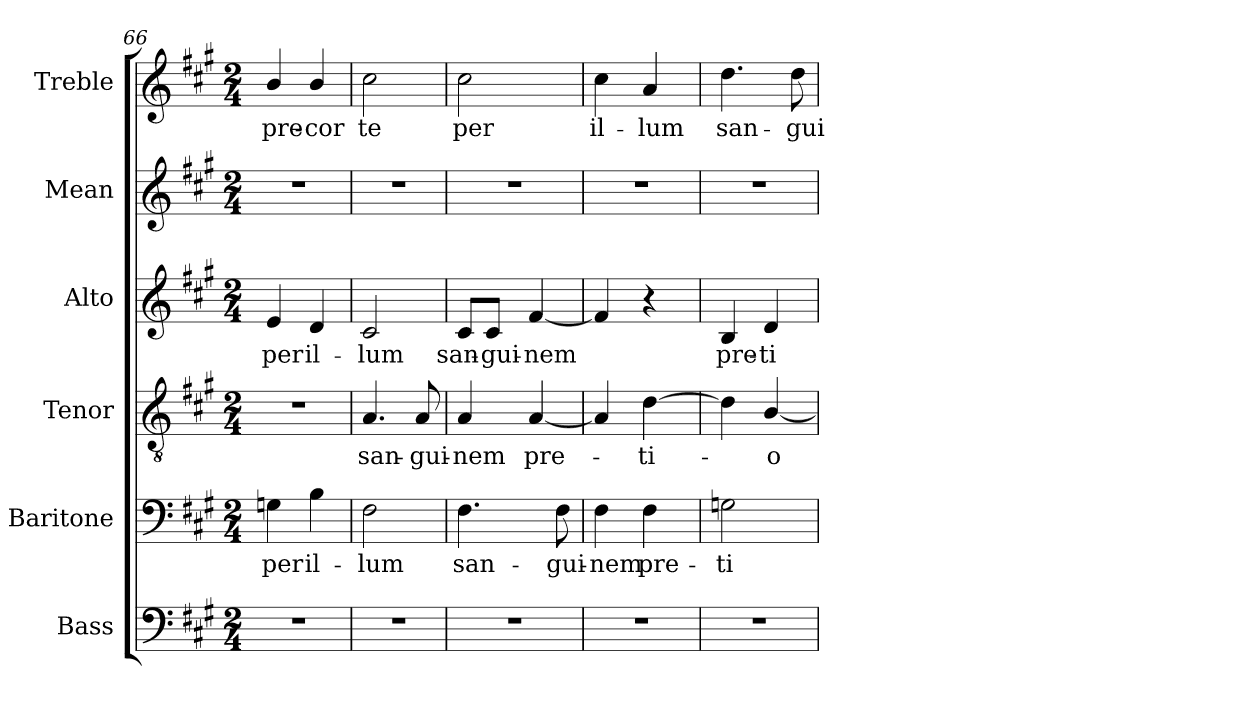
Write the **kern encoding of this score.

**kern	**kern	**text	**kern	**text	**kern	**text	**kern	**kern	**text
*part6	*part5	*part5	*part4	*part4	*part3	*part3	*part2	*part1	*part1
*staff6	*staff5	*staff5	*staff4	*staff4	*staff3	*staff3	*staff2	*staff1	*staff1
*I"Bass	*I"Baritone	*	*I"Tenor	*	*I"Alto	*	*I"Mean	*I"Treble	*
*I'B.	*I'Bar.	*	*I'T.	*	*I'A.	*	*I'M.	*I'Tr.	*
*clefF4	*clefF4	*	*clefGv2	*	*clefG2	*	*clefG2	*clefG2	*
*	*	*	*ITrd7c12	*	*	*	*	*	*
*k[f#c#g#]	*k[f#c#g#]	*	*k[f#c#g#]	*	*k[f#c#g#]	*	*k[f#c#g#]	*k[f#c#g#]	*
*A:	*A:	*	*A:	*	*A:	*	*A:	*A:	*
*M2/4	*M2/4	*	*M2/4	*	*M2/4	*	*M2/4	*M2/4	*
=66	=66	=66	=66	=66	=66	=66	=66	=66	=66
!LO:N:vis=1	!	!	!	!	!	!	!	!	!
!	!	!LO:LY:b:color=#000000	!LO:N:vis=1	!	!	!	!	!	!
!	!	!	!	!	!	!LO:LY:b:color=#000000	!LO:N:vis=1	!	!
!	!	!	!	!	!	!	!	!	!LO:LY:b:color=#000000
2r	4Gni\	per	2r	.	4ei/	per	2r	4bi/	-pre-
!	!	!LO:LY:b:color=#000000	!	!	!	!	!	!	!
!	!	!	!	!	!	!LO:LY:b:color=#000000	!	!	!
!	!	!	!	!	!	!	!	!	!LO:LY:b:color=#000000
.	4Bi\	il-	.	.	4di/	il-	.	4bi/	-cor
!!LO:PB:g=z
=67	=67	=67	=67	=67	=67	=67	=67	=67	=67
!LO:N:vis=1	!	!	!	!	!	!	!	!	!
!	!	!LO:LY:b:color=#000000	!	!	!	!	!	!	!
!	!	!	!	!LO:LY:b:color=#000000	!	!	!	!	!
!	!	!	!	!	!	!LO:LY:b:color=#000000	!LO:N:vis=1	!	!
!	!	!	!	!	!	!	!	!	!LO:LY:b:color=#000000
2r	2F#i\	-lum	4.AAi/	san-	2c#i/	-lum	2r	2cc#i\	te
!	!	!	!	!LO:LY:b:color=#000000	!	!	!	!	!
.	.	.	8AAi/	-gui-	.	.	.	.	.
=68	=68	=68	=68	=68	=68	=68	=68	=68	=68
!LO:N:vis=1	!	!	!	!	!	!	!	!	!
!	!	!LO:LY:b:color=#000000	!	!	!	!	!	!	!
!	!	!	!	!LO:LY:b:color=#000000	!	!	!	!	!
!	!	!	!	!	!	!LO:LY:b:color=#000000	!LO:N:vis=1	!	!
!	!	!	!	!	!	!	!	!	!LO:LY:b:color=#000000
2r	4.F#i\	san-	4AAi/	-nem	8c#i/L	san-	2r	2cc#i\	per
!	!	!	!	!	!	!LO:LY:b:color=#000000	!	!	!
.	.	.	.	.	8c#i/J	-gui-	.	.	.
!	!	!	!	!LO:LY:b:color=#000000	!	!	!	!	!
!	!	!	!	!	!	!LO:LY:b:color=#000000	!	!	!
.	.	.	[4AAi/	pre-	[4f#i/	-nem	.	.	.
!	!	!LO:LY:b:color=#000000	!	!	!	!	!	!	!
.	8F#i\	-gui-	.	.	.	.	.	.	.
=69	=69	=69	=69	=69	=69	=69	=69	=69	=69
!LO:N:vis=1	!	!	!	!	!	!	!	!	!
!	!	!LO:LY:b:color=#000000	!	!	!	!	!LO:N:vis=1	!	!
!	!	!	!	!	!	!	!	!	!LO:LY:b:color=#000000
2r	4F#i\	-nem	4AAi/]	.	4f#i/]	.	2r	4cc#i\	il-
!	!	!LO:LY:b:color=#000000	!	!	!	!	!	!	!
!	!	!	!	!LO:LY:b:color=#000000	!	!	!	!	!
!	!	!	!	!	!	!	!	!	!LO:LY:b:color=#000000
.	4F#i\	pre-	[4Di\	-ti-	4r	.	.	4ai/	-lum
=70	=70	=70	=70	=70	=70	=70	=70	=70	=70
!LO:N:vis=1	!	!	!	!	!	!	!	!	!
!	!	!LO:LY:b:color=#000000	!	!	!	!	!	!	!
!	!	!	!	!	!	!LO:LY:b:color=#000000	!LO:N:vis=1	!	!
!	!	!	!	!	!	!	!	!	!LO:LY:b:color=#000000
2r	2Gni\	-ti-	4Di\]	.	4Bi/	pre-	2r	4.ddi\	san-
!	!	!	!	!LO:LY:b:color=#000000	!	!	!	!	!
!	!	!	!	!	!	!LO:LY:b:color=#000000	!	!	!
.	.	.	[4BBi/	-o-	4di/	-ti-	.	.	.
!	!	!	!	!	!	!	!	!	!LO:LY:b:color=#000000
.	.	.	.	.	.	.	.	8ddi\	-gui-
=	=	=	=	=	=	=	=	=	=
*-	*-	*-	*-	*-	*-	*-	*-	*-	*-
